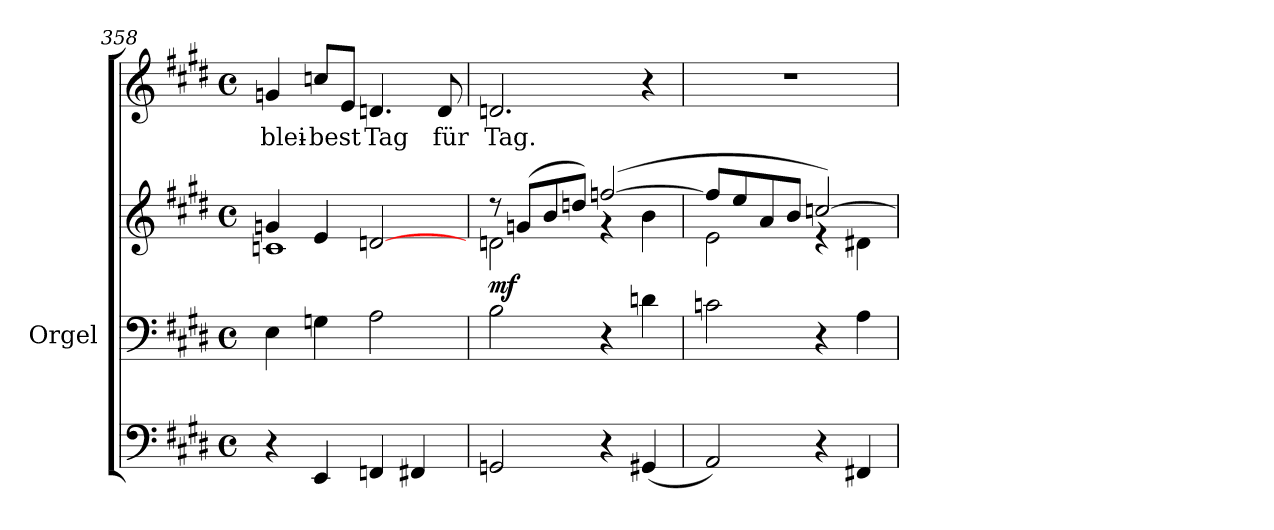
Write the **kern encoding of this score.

**kern	**kern	**kern	**dynam	**kern	**text
*part3	*part2	*part2	*part2	*part1	*part1
*staff4	*staff3	*staff2	*staff2/3	*staff1	*staff1
*	*I"Orgel	*	*	*	*
*	*I'Org.	*	*	*	*
*clefF4	*clefF4	*clefG2	*	*clefG2	*
*k[f#c#g#d#]	*k[f#c#g#d#]	*k[f#c#g#d#]	*	*k[f#c#g#d#]	*
*E:	*E:	*E:	*	*E:	*
*M4/4	*M4/4	*M4/4	*	*M4/4	*
*met(c)	*met(c)	*met(c)	*	*met(c)	*
=358	=358	=358	=358	=358	=358
*	*	*^	*	*	*
!	!	!	!	!	!	!LO:LY:b
4r	4E\	4gn/	1cn	.	4gn/	blei-
!	!	!	!	!	!	!LO:LY:b
4EE/	4Gn\	4e/	.	.	8ccn/L	-best
.	.	.	.	.	8e/J	.
!	!	!	!	!	!	!LO:LY:b
4FFn/	2A\	[<2dn/	.	.	4.dn/	Tag
4FF#X/	.	.	.	.	.	.
!	!	!	!	!	!	!LO:LY:b
.	.	.	.	.	8d/	für
!!LO:LB:g=z
=359	=359	=359	=359	=359	=359	=359
!	!	!	!	!LO:DY:b	!	!LO:LY:b
2GGn/	2B\	8r	2d\	mf	2.dn/	Tag.
.	.	(>8gn/L	.	.	.	.
.	.	8b/	.	.	.	.
.	.	8ddn/J)	.	.	.	.
4r	4r	([>2ffn/	4rf	.	.	.
(<4GG#X/	4dn\	.	4b\	.	4r	.
=360	=360	=360	=360	=360	=360	=360
2AA/)	2cn\	8ff/L]	2e\	.	1r	.
.	.	8ee/	.	.	.	.
.	.	8a/	.	.	.	.
.	.	8b/J	.	.	.	.
4r	4r	[>2ccn/)	4rd	.	.	.
4FF#X/	4A\	.	4d#X\	.	.	.
*	*	*v	*v	*	*	*
=	=	=	=	=	=
*-	*-	*-	*-	*-	*-
